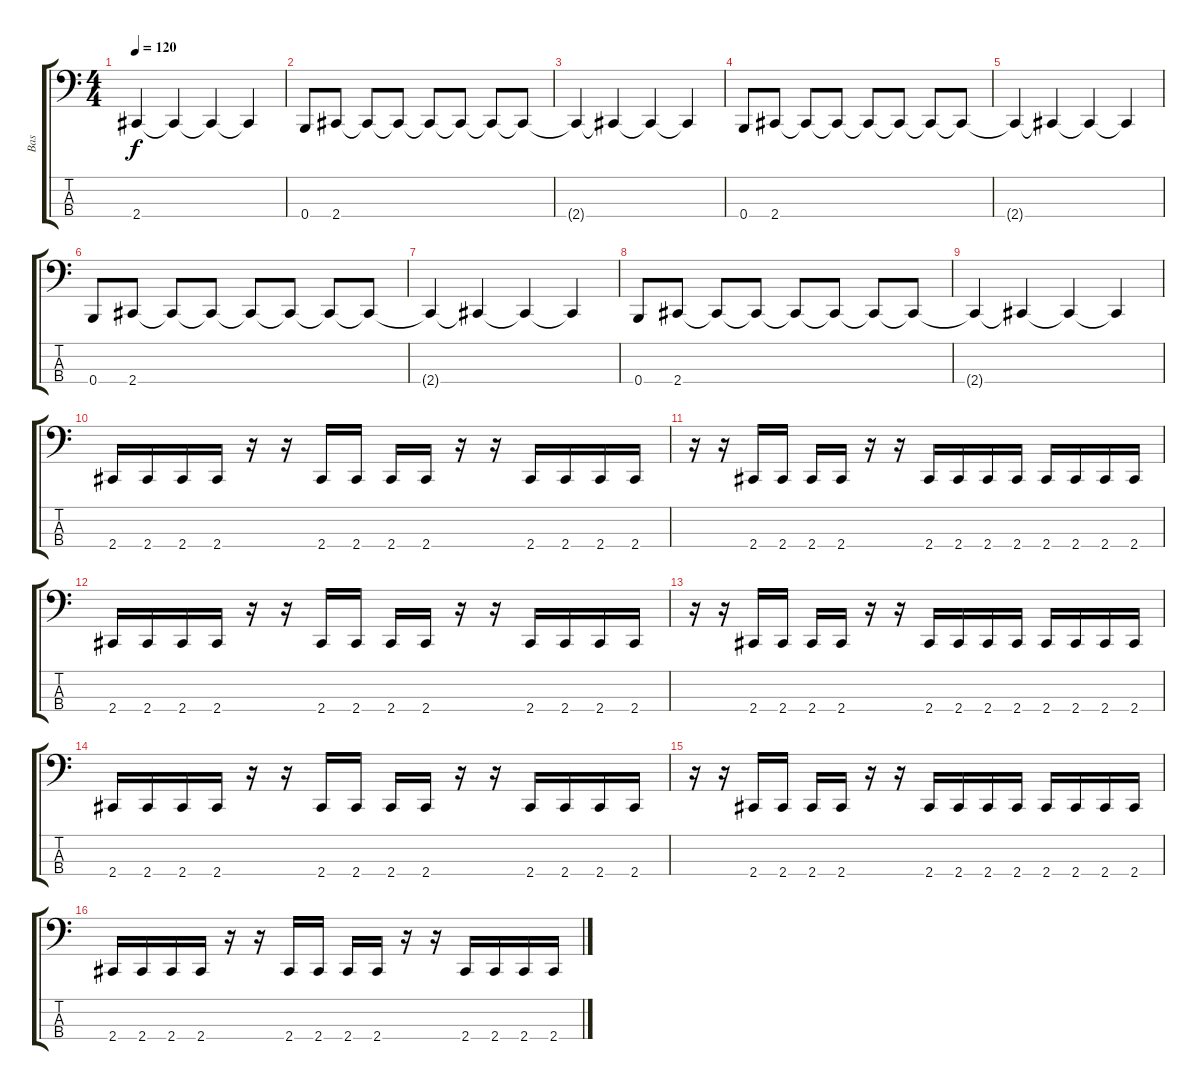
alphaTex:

\track ("Bas" "Bas") {instrument slapbass2}
\staff {score tabs}
\tuning (E2 B1 Gb1 B0) {hide}
\ts (4 4)
\tempo 120
\clef f4
\ks c
2.4{t}.4{dy f} 2.4{t}.4 2.4{t}.4 2.4{t}.4 |
0.4.8 2.4.8 2.4{t}.8 2.4{t}.8 2.4{t}.8 2.4{t}.8 2.4{t}.8 2.4{t}.8 |
2.4{t}.4 2.4{t}.4 2.4{t}.4 2.4{t}.4 |
0.4.8 2.4.8 2.4{t}.8 2.4{t}.8 2.4{t}.8 2.4{t}.8 2.4{t}.8 2.4{t}.8 |
2.4{t}.4 2.4{t}.4 2.4{t}.4 2.4{t}.4 |
0.4.8 2.4.8 2.4{t}.8 2.4{t}.8 2.4{t}.8 2.4{t}.8 2.4{t}.8 2.4{t}.8 |
2.4{t}.4 2.4{t}.4 2.4{t}.4 2.4{t}.4 |
0.4.8 2.4.8 2.4{t}.8 2.4{t}.8 2.4{t}.8 2.4{t}.8 2.4{t}.8 2.4{t}.8 |
2.4{t}.4 2.4{t}.4 2.4{t}.4 2.4{t}.4 |
2.4.16 2.4.16 2.4.16 2.4.16 r.16 r.16 2.4.16 2.4.16 2.4.16 2.4.16 r.16 r.16 2.4.16 2.4.16 2.4.16 2.4.16 |
r.16 r.16 2.4.16 2.4.16 2.4.16 2.4.16 r.16 r.16 2.4.16 2.4.16 2.4.16 2.4.16 2.4.16 2.4.16 2.4.16 2.4.16 |
2.4.16 2.4.16 2.4.16 2.4.16 r.16 r.16 2.4.16 2.4.16 2.4.16 2.4.16 r.16 r.16 2.4.16 2.4.16 2.4.16 2.4.16 |
r.16 r.16 2.4.16 2.4.16 2.4.16 2.4.16 r.16 r.16 2.4.16 2.4.16 2.4.16 2.4.16 2.4.16 2.4.16 2.4.16 2.4.16 |
2.4.16 2.4.16 2.4.16 2.4.16 r.16 r.16 2.4.16 2.4.16 2.4.16 2.4.16 r.16 r.16 2.4.16 2.4.16 2.4.16 2.4.16 |
r.16 r.16 2.4.16 2.4.16 2.4.16 2.4.16 r.16 r.16 2.4.16 2.4.16 2.4.16 2.4.16 2.4.16 2.4.16 2.4.16 2.4.16 |
2.4.16 2.4.16 2.4.16 2.4.16 r.16 r.16 2.4.16 2.4.16 2.4.16 2.4.16 r.16 r.16 2.4.16 2.4.16 2.4.16 2.4.16
